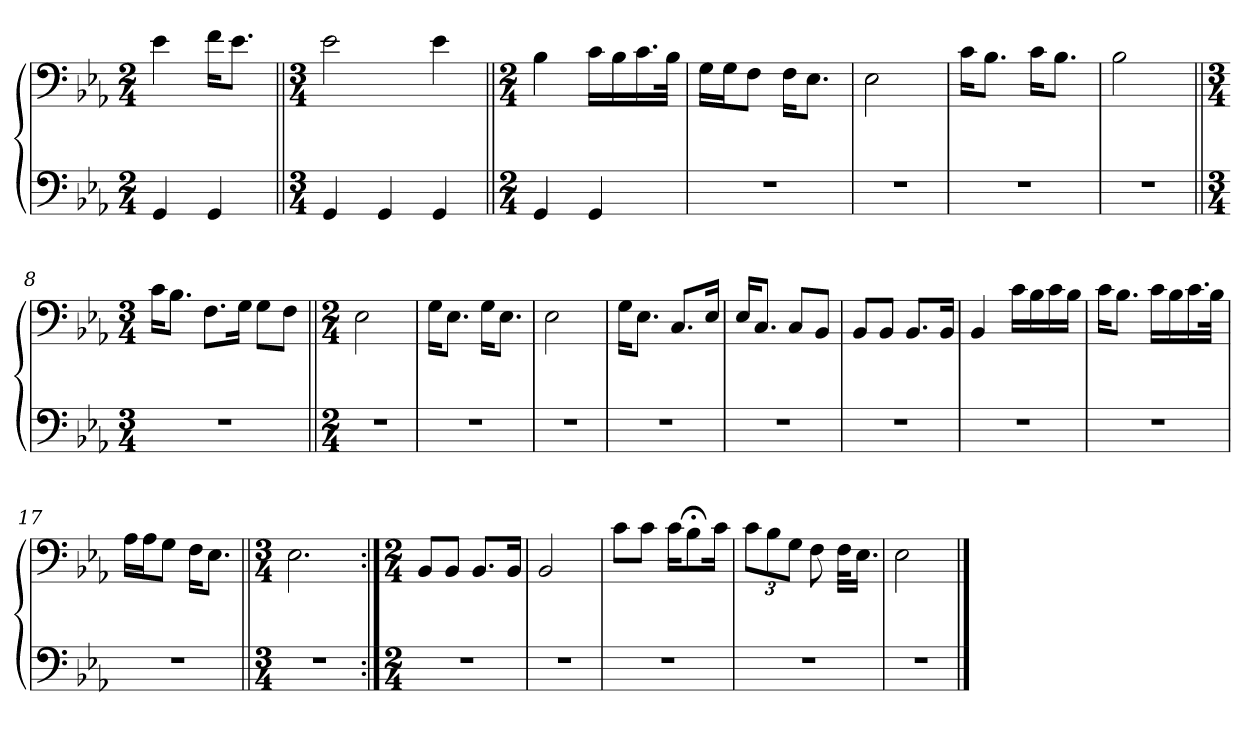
**kern	**kern
*part1	*part1
*staff2	*staff1
*clefF4	*clefF4
*k[b-e-a-]	*k[b-e-a-]
*M2/4	*M2/4
=1	=1
4GG/	4e-\
4GG/	16f\KL
.	8.e-\J
=2||	=2||
*M3/4	*M3/4
4GG/	2e-\
4GG/	.
4GG/	4e-\
=3||	=3||
*M2/4	*M2/4
4GG/	4B-\
4GG/	16c\LL
.	16B-\
.	16.c\
.	32B-\JJk
=4	=4
2r	16G\LL
.	16G\J
.	8F\J
.	16F\KL
.	8.E-\J
=5	=5
2r	2E-\
=6	=6
2r	16c\KL
.	8.B-\J
.	16c\KL
.	8.B-\J
=7	=7
2r	2B-\
=8||	=8||
*M3/4	*M3/4
2.r	16c\KL
.	8.B-\J
.	8.F\L
.	16G\Jk
.	8G\L
.	8F\J
=9||	=9||
*M2/4	*M2/4
2r	2E-\
=10	=10
2r	16G\KL
.	8.E-\J
.	16G\KL
.	8.E-\J
=11	=11
2r	2E-\
=12	=12
2r	16G\KL
.	8.E-\J
.	8.C/L
.	16E-/Jk
=13	=13
2r	16E-/KL
.	8.C/J
.	8C/L
.	8BB-/J
=14	=14
2r	8BB-/L
.	8BB-/J
.	8.BB-/L
.	16BB-/Jk
=15	=15
2r	4BB-/
.	16c\LL
.	16B-\
.	16c\
.	16B-\JJ
=16	=16
2r	16c\KL
.	8.B-\J
.	16c\LL
.	16B-\
.	16.c\
.	32B-\JJk
=17	=17
2r	16A-\LL
.	16A-\J
.	8G\J
.	16F\KL
.	8.E-\J
=18||	=18||
*M3/4	*M3/4
2.r	2.E-\
=19:|!	=19:|!
*M2/4	*M2/4
2r	8BB-/L
.	8BB-/J
.	8.BB-/L
.	16BB-/Jk
=20	=20
2r	2BB-/
=21	=21
2r	8c\L
.	8c\J
.	16c\KL
.	8B-;<\
.	16c\Jk
=22	=22
2r	12c\L
.	12B-\
.	12G\J
.	8F\
.	32F\KLL
.	16.E-\JJ
=23	=23
2r	2E-\
==	==
*-	*-
